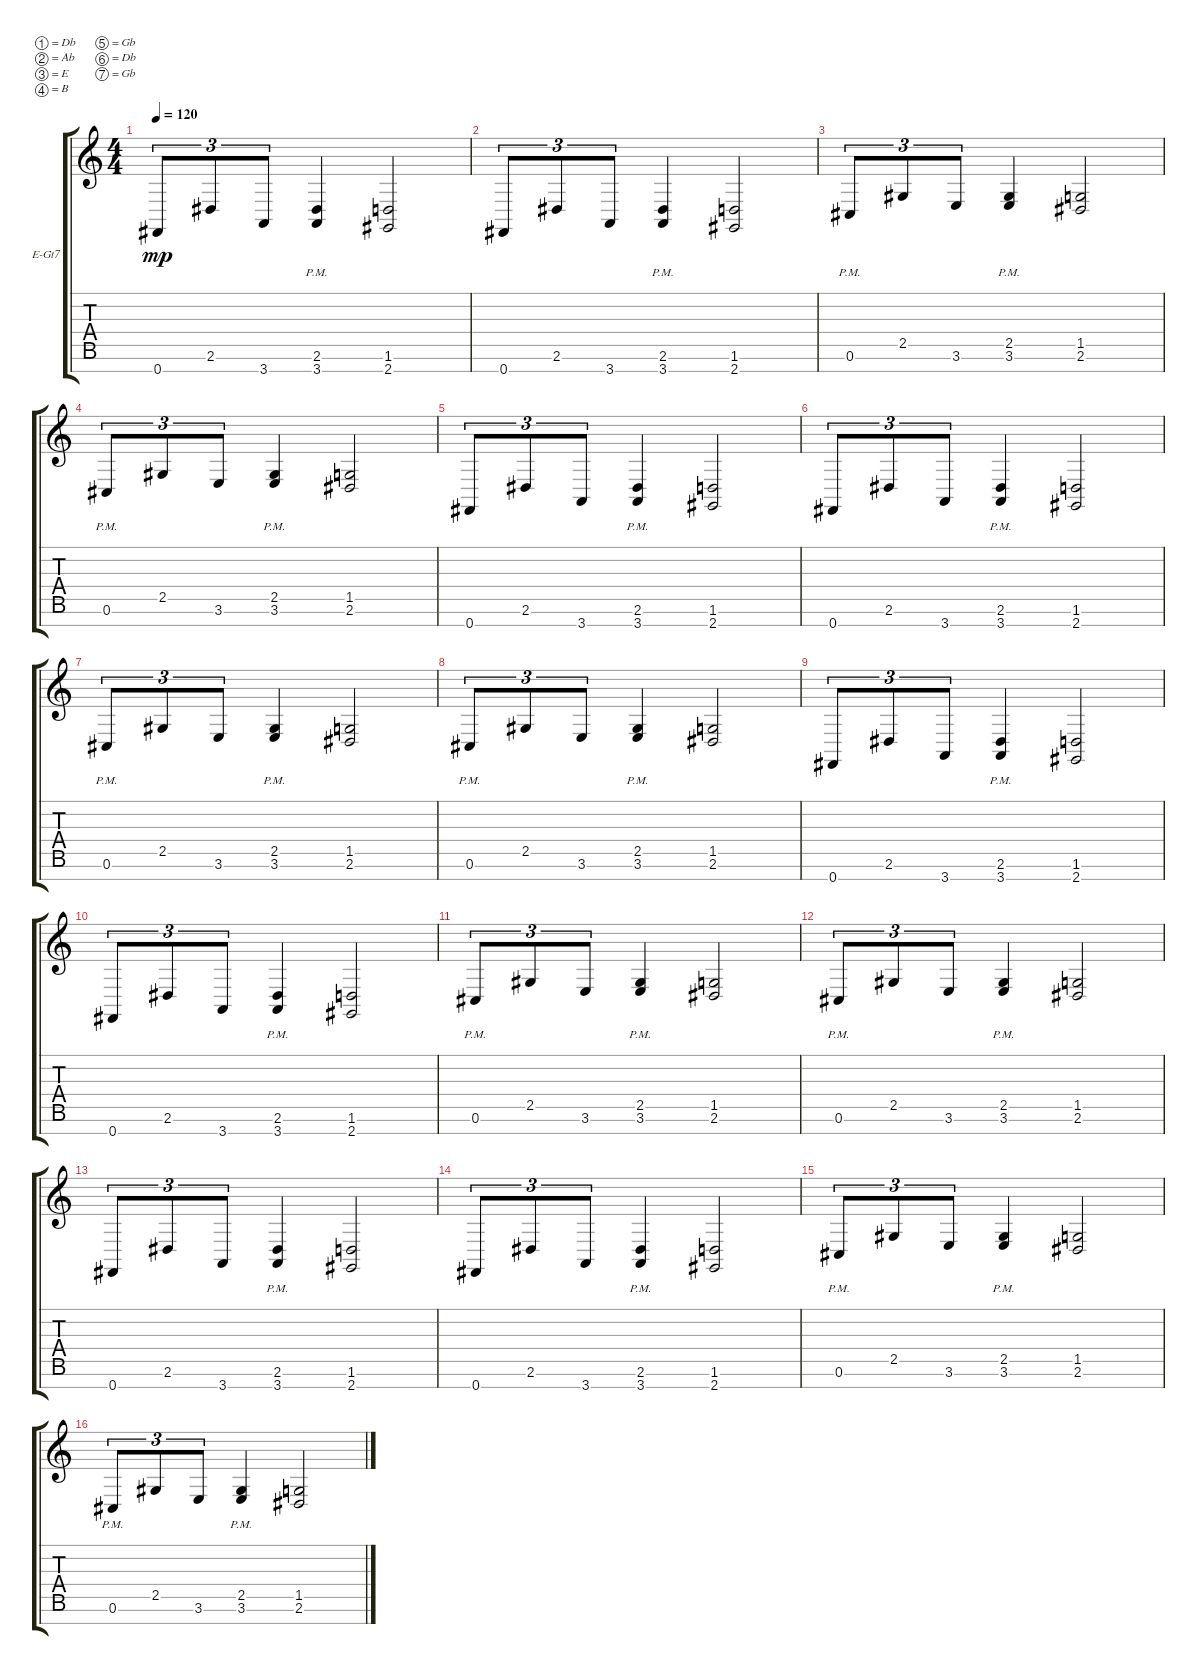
\defaultSystemsLayout 4
\bracketExtendMode groupsimilarinstruments
\firstSystemTrackNameOrientation horizontal
\otherSystemsTrackNameOrientation horizontal
\track ("Electric Guitar" "E-Gt7") {instrument distortionguitar}
\staff {score tabs}
\tuning (Db4 Ab3 E3 B2 Gb2 Db2 Gb1)
\ts (4 4)
\tempo 120
\clef g2
\ks c
0.7.8{tu (3 2) dy mp instrument distortionguitar} 2.6.8{tu (3 2)} 3.7.8{tu (3 2)} (2.6{pm} 3.7{pm}).4 (1.6 2.7).2 |
0.7.8{tu (3 2)} 2.6.8{tu (3 2)} 3.7.8{tu (3 2)} (2.6{pm} 3.7{pm}).4 (1.6 2.7).2 |
0.6{pm}.8{tu (3 2)} 2.5.8{tu (3 2)} 3.6.8{tu (3 2)} (2.5{pm} 3.6{pm}).4 (1.5 2.6).2 |
0.6{pm}.8{tu (3 2)} 2.5.8{tu (3 2)} 3.6.8{tu (3 2)} (2.5{pm} 3.6{pm}).4 (1.5 2.6).2 |
0.7.8{tu (3 2)} 2.6.8{tu (3 2)} 3.7.8{tu (3 2)} (2.6{pm} 3.7{pm}).4 (1.6 2.7).2 |
0.7.8{tu (3 2)} 2.6.8{tu (3 2)} 3.7.8{tu (3 2)} (2.6{pm} 3.7{pm}).4 (1.6 2.7).2 |
0.6{pm}.8{tu (3 2)} 2.5.8{tu (3 2)} 3.6.8{tu (3 2)} (2.5{pm} 3.6{pm}).4 (1.5 2.6).2 |
0.6{pm}.8{tu (3 2)} 2.5.8{tu (3 2)} 3.6.8{tu (3 2)} (2.5{pm} 3.6{pm}).4 (1.5 2.6).2 |
0.7.8{tu (3 2)} 2.6.8{tu (3 2)} 3.7.8{tu (3 2)} (2.6{pm} 3.7{pm}).4 (1.6 2.7).2 |
0.7.8{tu (3 2)} 2.6.8{tu (3 2)} 3.7.8{tu (3 2)} (2.6{pm} 3.7{pm}).4 (1.6 2.7).2 |
0.6{pm}.8{tu (3 2)} 2.5.8{tu (3 2)} 3.6.8{tu (3 2)} (2.5{pm} 3.6{pm}).4 (1.5 2.6).2 |
0.6{pm}.8{tu (3 2)} 2.5.8{tu (3 2)} 3.6.8{tu (3 2)} (2.5{pm} 3.6{pm}).4 (1.5 2.6).2 |
0.7.8{tu (3 2)} 2.6.8{tu (3 2)} 3.7.8{tu (3 2)} (2.6{pm} 3.7{pm}).4 (1.6 2.7).2 |
0.7.8{tu (3 2)} 2.6.8{tu (3 2)} 3.7.8{tu (3 2)} (2.6{pm} 3.7{pm}).4 (1.6 2.7).2 |
0.6{pm}.8{tu (3 2)} 2.5.8{tu (3 2)} 3.6.8{tu (3 2)} (2.5{pm} 3.6{pm}).4 (1.5 2.6).2 |
0.6{pm}.8{tu (3 2)} 2.5.8{tu (3 2)} 3.6.8{tu (3 2)} (2.5{pm} 3.6{pm}).4 (1.5 2.6).2
